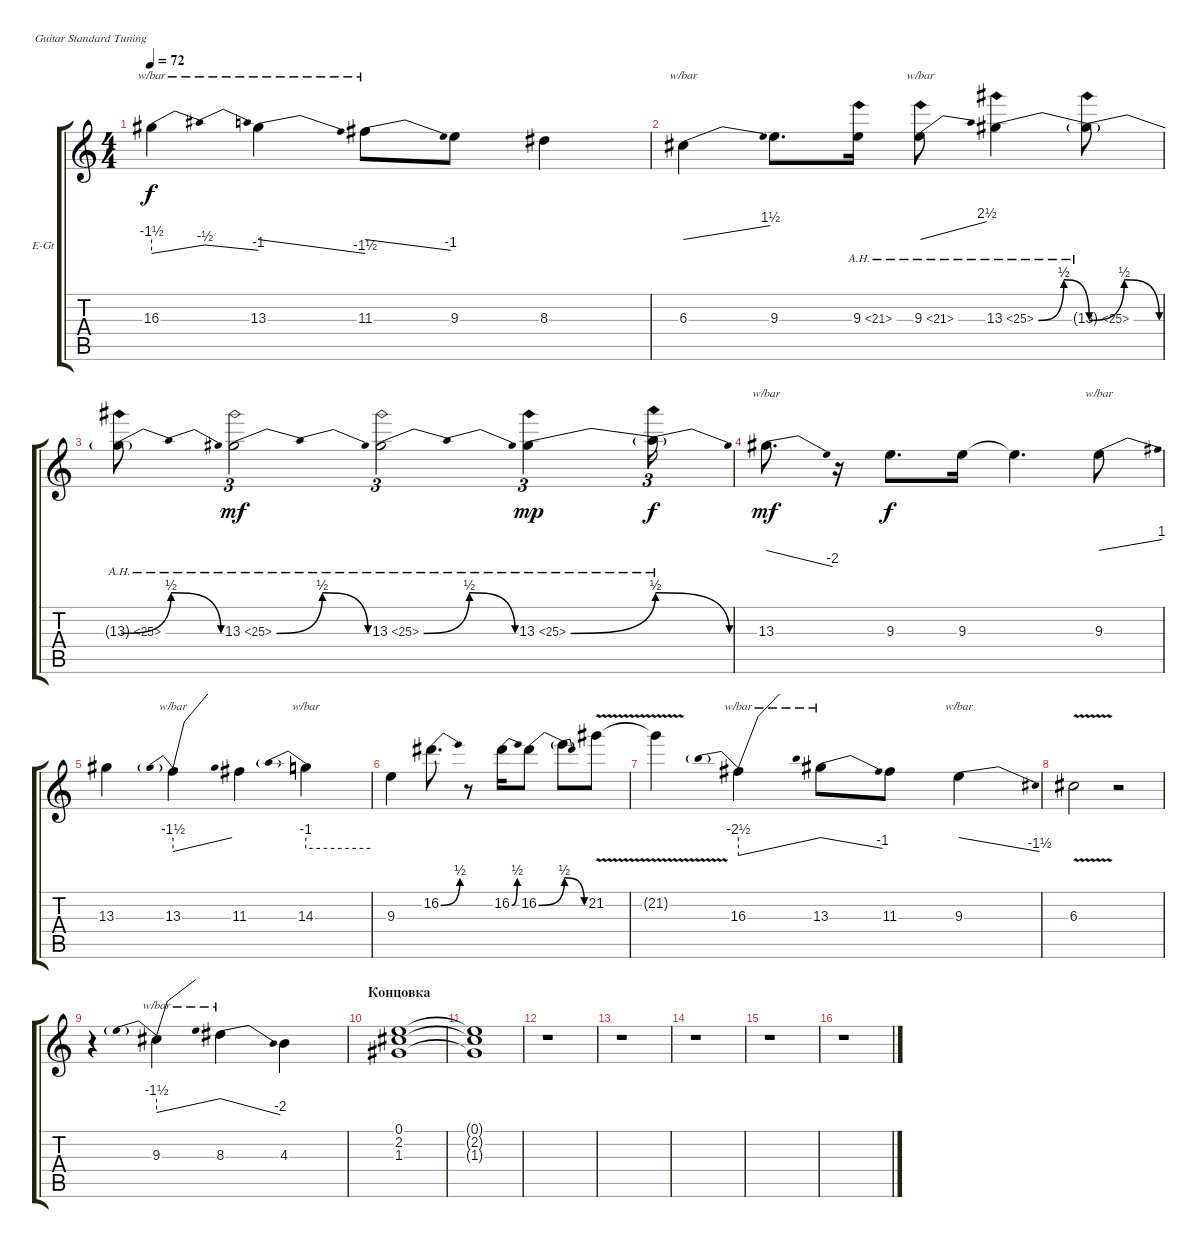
\bracketExtendMode groupsimilarinstruments
\firstSystemTrackNameOrientation horizontal
\otherSystemsTrackNameOrientation horizontal
\track ("Гитара 1" "E-Gt") {instrument distortionguitar}
\staff {score tabs}
\tuning (E4 B3 G3 D3 A2 E2)
\ts (4 4)
\tempo 72
\clef g2
\ks c
16.3.4{tbe (dip default 0 -6 30 -2 60 -4) dy f} 13.3.4{tbe (dive default 0 0 60 -6)} 11.3.8{tbe (dive default 0 0 60 -4)} 9.3.8 8.3.4 |
\section ("" "")
6.3.4{tbe (dive default 0 0 60 6)} 9.3.8{d} 9.3{ah 12}.16 9.3{ah 12}.8{tbe (dive default 0 0 60 10)} 13.3{be (bendrelease 0 0 30 2 30 2 60 0) ah 12}.4 13.3{be (bendrelease 0 0 30 2 30 2 60 0) ah 12 t}.8 |
13.3{be (bendrelease 0 0 30 2 30 2 60 0) ah 12 t}.8 13.3{be (bendrelease 0 0 30 2 30 2 60 0) ah 12}.2{tu (3 2) dy mf} 13.3{be (bendrelease 0 0 30 2 30 2 60 0) ah 12}.2{tu (3 2)} 13.3{be (bend 0 0 60 2) ah 12}.4{tu (3 2) dy mp} 13.3{be (release 0 2 60 0) ah 12 t}.16{tu (3 2) dy f} |
13.3.8{d tbe (dive default 0 0 60 -8) dy mf} r.16 9.3.8{d dy f} 9.3.16 9.3{t}.4{d} 9.3.8{tbe (dive default 0 0 60 4)} |
13.3.4 13.3.4{tbe (predivedive default 0 -6 60 0)} 11.3.4 14.3.4{tbe (predive default 0 -4 60 -4)} |
9.3.4 16.2{be (bend 0 0 60 2)}.8{d} r.8 16.2{be (bend 0 0 60 2)}.16 16.2{be (bend 0 0 60 2)}.8 16.2{be (release 0 2 60 0) t}.8 21.2{v}.8 |
21.2{v t}.4 16.3.4{tbe (predivedive default 0 -10 60 0)} 13.3.8{tbe (dive default 0 0 60 -4)} 11.3.8 9.3.4{tbe (dive default 0 0 60 -6)} |
6.3{v}.2 r.2 |
r.4 9.3.4{tbe (predivedive default 0 -6 60 0)} 8.3.4{tbe (dive default 0 0 60 -8)} 4.3.4 |
\section ("" "Концовка")
(0.1 2.2 1.3).1 |
(0.1{t} 2.2{t} 1.3{t}).1 |
r.1 |
r.1 |
r.1 |
r.1 |
r.1
